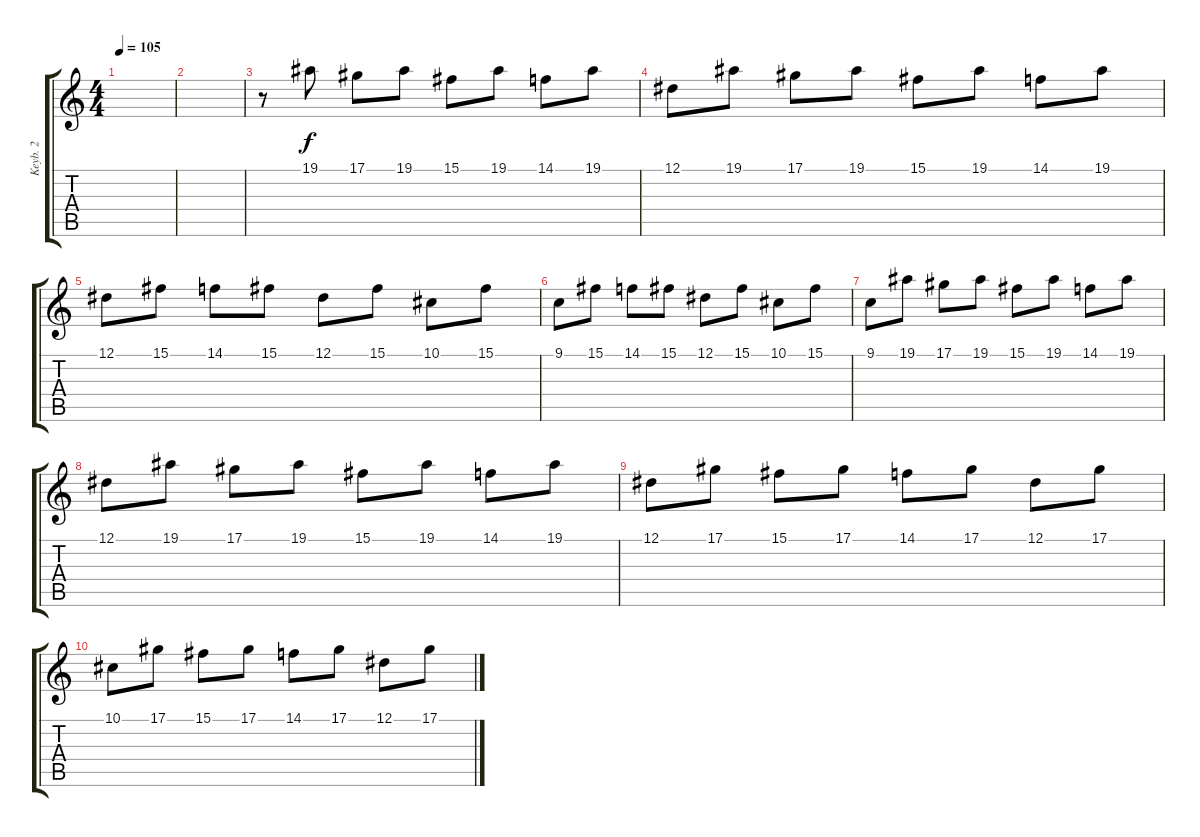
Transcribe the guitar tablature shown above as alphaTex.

\track ("Keyb. 2" "Keyb. 2") {instrument stringensemble1}
\staff {score tabs}
\tuning (Eb4 Bb3 Gb3 Db3 Ab2 Eb2) {hide}
\ts (4 4)
\tempo 105
\clef g2
\ks c
|
|
r.8{volume 8 instrument musicbox} 19.1.8 17.1.8 19.1.8 15.1.8 19.1.8 14.1.8 19.1.8 |
12.1.8 19.1.8 17.1.8 19.1.8 15.1.8 19.1.8 14.1.8 19.1.8 |
12.1.8 15.1.8 14.1.8 15.1.8 12.1.8 15.1.8 10.1.8 15.1.8 |
9.1.8 15.1.8 14.1.8 15.1.8 12.1.8 15.1.8 10.1.8 15.1.8 |
9.1.8 19.1.8 17.1.8 19.1.8 15.1.8 19.1.8 14.1.8 19.1.8 |
12.1.8 19.1.8 17.1.8 19.1.8 15.1.8 19.1.8 14.1.8 19.1.8 |
12.1.8 17.1.8 15.1.8 17.1.8 14.1.8 17.1.8 12.1.8 17.1.8 |
10.1.8 17.1.8 15.1.8 17.1.8 14.1.8 17.1.8 12.1.8 17.1.8
